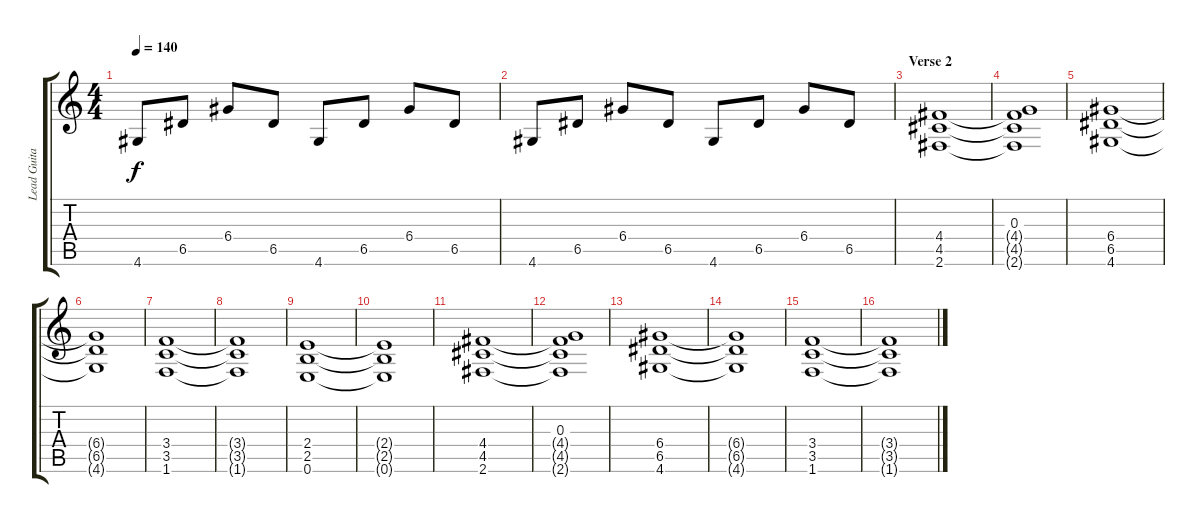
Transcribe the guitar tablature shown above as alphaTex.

\track ("Lead Guitar" "Lead Guita") {instrument distortionguitar}
\staff {score tabs}
\tuning (E4 B3 G3 D3 A2 E2) {hide}
\ts (4 4)
\tempo 140
\clef g2
\ks c
4.6.8{dy f} 6.5.8 6.4.8 6.5.8 4.6.8 6.5.8 6.4.8 6.5.8 |
4.6.8 6.5.8 6.4.8 6.5.8 4.6.8 6.5.8 6.4.8 6.5.8 |
\section ("" "Verse 2")
(4.4 4.5 2.6).1 |
(0.3 4.4{t} 4.5{t} 2.6{t}).1 |
(6.4 6.5 4.6).1 |
(6.4{t} 6.5{t} 4.6{t}).1 |
(3.4 3.5 1.6).1 |
(3.4{t} 3.5{t} 1.6{t}).1 |
(2.4 2.5 0.6).1 |
(2.4{t} 2.5{t} 0.6{t}).1 |
(4.4 4.5 2.6).1 |
(0.3 4.4{t} 4.5{t} 2.6{t}).1 |
(6.4 6.5 4.6).1 |
(6.4{t} 6.5{t} 4.6{t}).1 |
(3.4 3.5 1.6).1 |
(3.4{t} 3.5{t} 1.6{t}).1
